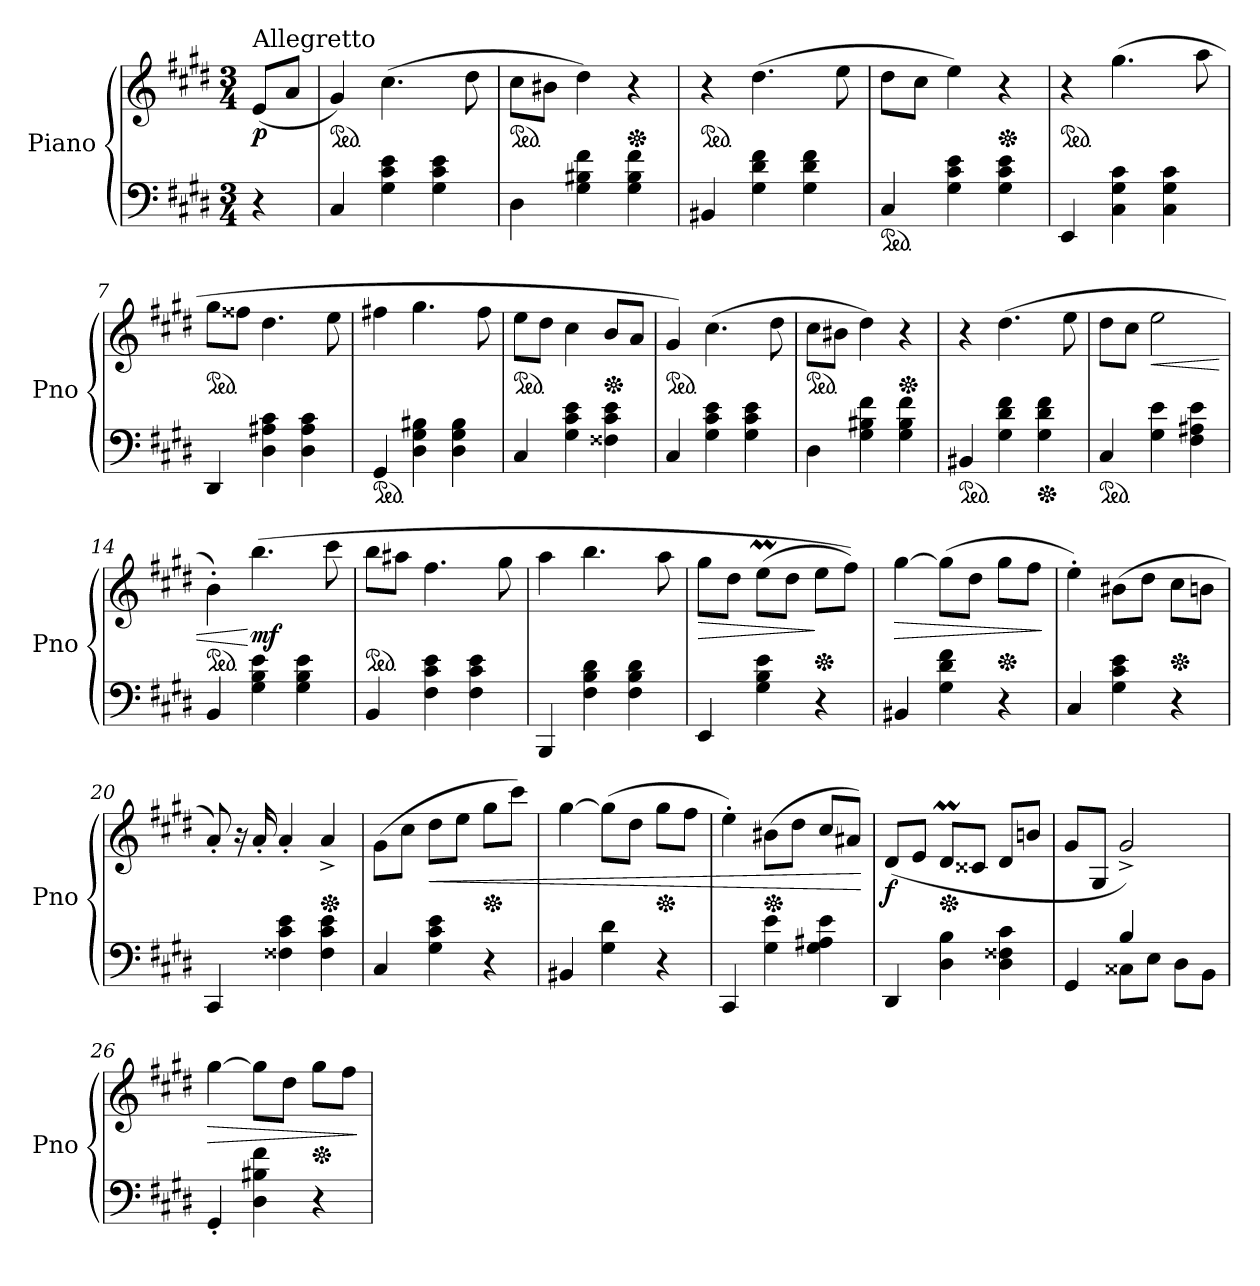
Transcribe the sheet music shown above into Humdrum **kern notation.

**kern	**kern	**dynam
*part1	*part1	*part1
*staff2	*staff1	*staff1/2
*I"Piano	*	*
*I'Pno	*	*
*clefF4	*clefG2	*
*k[f#c#g#d#]	*k[f#c#g#d#]	*
*E:	*E:	*
*M3/4	*M3/4	*
=1	=1	=1
!	!LO:TX:a:t=Allegretto	!
!	!	!LO:DY:b
4r	(8e/L	p
.	8a/J	.
=2	=2	=2
*	*ped	*
4C#/	4g#/)	.
4G#\ 4c#\ 4e\	(4.cc#\	.
4G#\ 4c#\ 4e\	.	.
.	8dd#\	.
=3	=3	=3
*	*ped	*
4D#\	8cc#\L	.
.	8b#X\J	.
4G#\ 4B#X\ 4f#\	4dd#\)	.
*	*Xped	*
4G#\ 4B#\ 4f#\	4r	.
=4	=4	=4
*	*ped	*
4BB#X/	4r	.
4G#\ 4d#\ 4f#\	(4.dd#\	.
4G#\ 4d#\ 4f#\	.	.
.	8ee\	.
=5	=5	=5
*ped	*	*
4C#/	8dd#\L	.
.	8cc#\J	.
4G#\ 4c#\ 4e\	4ee\)	.
*	*Xped	*
4G#\ 4c#\ 4e\	4r	.
=6	=6	=6
*	*ped	*
4EE/	4r	.
4C#\ 4G#\ 4c#\	(4.gg#\	.
4C#\ 4G#\ 4c#\	.	.
.	8aa\	.
=7	=7	=7
*	*ped	*
4DD#/	8gg#\L	.
.	8ff##X\J	.
4D#\ 4A#X\ 4c#\	4.dd#\	.
4D#\ 4A#\ 4c#\	.	.
.	8ee\	.
=8	=8	=8
*ped	*	*
4GG#/	4ff#X\	.
4D#\ 4G#\ 4B#X\	4.gg#\	.
4D#\ 4G#\ 4B#\	.	.
.	8ff#\	.
=9	=9	=9
*	*ped	*
4C#/	8ee\L	.
.	8dd#\J	.
4G#\ 4c#\ 4e\	4cc#\	.
*	*Xped	*
4F##X\ 4c#\ 4e\	8b/L	.
.	8a/J	.
!!LO:LB:g=z
=10	=10	=10
*	*ped	*
4C#/	4g#/)	.
4G#\ 4c#\ 4e\	(4.cc#\	.
4G#\ 4c#\ 4e\	.	.
.	8dd#\	.
=11	=11	=11
*	*ped	*
4D#\	8cc#\L	.
.	8b#X\J	.
4G#\ 4B#X\ 4f#\	4dd#\)	.
*	*Xped	*
4G#\ 4B#\ 4f#\	4r	.
=12	=12	=12
*ped	*	*
4BB#X/	4r	.
4G#\ 4d#\ 4f#\	(4.dd#\	.
*Xped	*	*
4G#\ 4d#\ 4f#\	.	.
.	8ee\	.
=13	=13	=13
*ped	*	*
4C#/	8dd#\L	.
.	8cc#\J	.
!	!	!LO:HP:b
4G#\ 4e\	2ee\	<
4F#\ 4A#X\ 4e\	.	.
=14	=14	=14
*	*ped	*
4BB/	4b'\)	.
!	!	!LO:DY:n=1:b
4G#\ 4B\ 4e\	(4.bb\	[ mf
4G#\ 4B\ 4e\	.	.
.	8ccc#\	.
=15	=15	=15
*	*ped	*
4BB/	8bb\L	.
.	8aa#X\J	.
4F#\ 4c#\ 4e\	4.ff#\	.
4F#\ 4c#\ 4e\	.	.
.	8gg#\	.
=16	=16	=16
4BBB/	4aa\	.
4F#\ 4B\ 4d#\	4.bb\	.
4F#\ 4B\ 4d#\	.	.
.	8aa\	.
=17	=17	=17
!	!	!LO:HP:b
4EE/	8gg#\L	>
.	8dd#\J	.
4G#\ 4B\ 4e\	(8eeM\L	.
.	8dd#\J	.
*	*Xped	*
4r	8ee\L	]
.	8ff#\J))	.
=18	=18	=18
!	!	!LO:HP:b
4BB#X/	[4gg#\	>
4G#\ 4d#\ 4f#\	(8gg#\L]	.
.	8dd#\J	.
*	*Xped	*
4r	8gg#\L	.
.	8ff#\J	.
.	.	]
!!LO:LB:g=z
=19	=19	=19
4C#/	4ee'\)	.
4G#\ 4c#\ 4e\	(8b#X\L	.
.	8dd#\J	.
*	*Xped	*
4r	8cc#\L	.
.	8bn\J	.
=20	=20	=20
4CC#/	8a'/)	.
.	16r	.
.	16a'/	.
4F##X\ 4c#\ 4e\	4a'/	.
*	*Xped	*
4F##\ 4c#\ 4e\	4a^/	.
=21	=21	=21
4C#/	(8g#\L	.
.	8cc#\J	.
!	!	!LO:HP:b
4G#\ 4c#\ 4e\	8dd#\L	<
.	8ee\J	.
*	*Xped	*
4r	8gg#\L	.
.	8ccc#\J)	.
=22	=22	=22
4BB#X/	[4gg#\	.
4G#\ 4d#\	(8gg#\L]	.
.	8dd#\J	.
*	*Xped	*
4r	8gg#\L	.
.	8ff#\J	.
=23	=23	=23
4CC#/	4ee'\)	.
*	*Xped	*
4G#\ 4e\	(8b#X\L	.
.	8dd#\J	.
4G#\ 4A#X\ 4e\	8cc#/L	.
.	8a#X/J)	.
.	.	[
=24	=24	=24
!	!	!LO:DY:b
4DD#/	(8d#/L	f
.	8e/J	.
*	*Xped	*
4D#\ 4B\	8d#m/L	.
.	8c##X/J	.
4D#\ 4F##X\ 4c#\	8d#/L	.
.	8bn/J	.
=25	=25	=25
*^	*	*
4GG#/	4ryy	8g#/L	.
.	.	8G#/J	.
8C##X\L	4B/	2g#^/)	.
8E\J	.	.	.
8D#\L	4ryy	.	.
8BB\J	.	.	.
*v	*v	*	*
!!LO:LB:g=z
=26	=26	=26
!	!	!LO:HP:b
4GG#'/	[4gg#\	>
4D#\ 4B#X\ 4f#\	8gg#\L]	.
.	8dd#\J	.
*	*Xped	*
4r	8gg#\L	.
.	8ff#\J	.
.	.	]
=	=	=
*-	*-	*-
